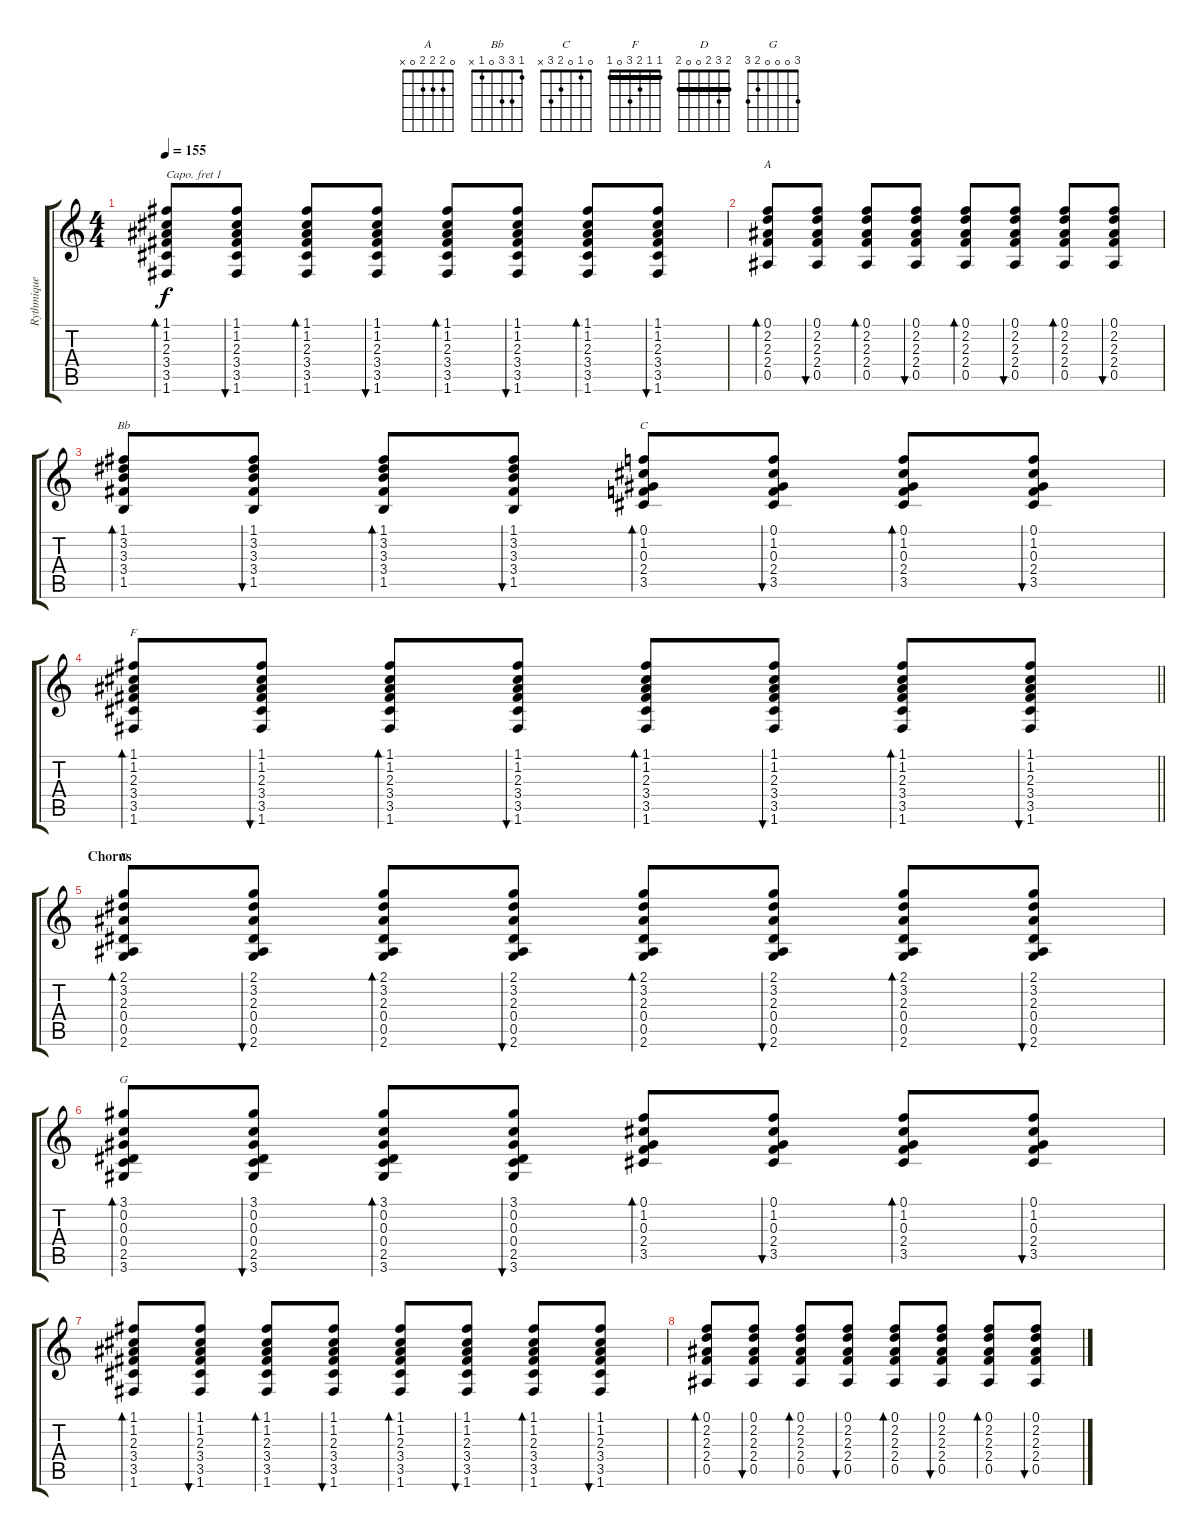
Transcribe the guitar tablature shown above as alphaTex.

\track ("Rythmique" "Rythmique") {instrument acousticguitarsteel}
\staff {score tabs}
\capo 1
\tuning (E4 B3 G3 D3 A2 E2) {hide}
\chord ("A" 0 2 2 2 0 x)
\chord ("Bb" 1 3 3 0 1 x)
\chord ("C" 0 1 0 2 3 x)
\chord ("F" 1 1 2 3 0 1) {barre 1}
\chord ("D" 2 3 2 0 0 2) {barre 2}
\chord ("G" 3 0 0 0 2 3)
\ts (4 4)
\tempo 155
\clef g2
\ks c
(1.1 1.2 2.3 3.4 3.5 1.6).8{bd 60 dy f} (1.1 1.2 2.3 3.4 3.5 1.6).8{bu 60} (1.1 1.2 2.3 3.4 3.5 1.6).8{bd 60} (1.1 1.2 2.3 3.4 3.5 1.6).8{bu 60} (1.1 1.2 2.3 3.4 3.5 1.6).8{bd 60} (1.1 1.2 2.3 3.4 3.5 1.6).8{bu 60} (1.1 1.2 2.3 3.4 3.5 1.6).8{bd 60} (1.1 1.2 2.3 3.4 3.5 1.6).8{bu 60} |
(0.1 2.2 2.3 2.4 0.5).8{bd 60 ch "A"} (0.1 2.2 2.3 2.4 0.5).8{bu 60} (0.1 2.2 2.3 2.4 0.5).8{bd 60} (0.1 2.2 2.3 2.4 0.5).8{bu 60} (0.1 2.2 2.3 2.4 0.5).8{bd 60} (0.1 2.2 2.3 2.4 0.5).8{bu 60} (0.1 2.2 2.3 2.4 0.5).8{bd 60} (0.1 2.2 2.3 2.4 0.5).8{bu 60} |
(1.1 3.2 3.3 3.4 1.5).8{bd 60 ch "Bb"} (1.1 3.2 3.3 3.4 1.5).8{bu 60} (1.1 3.2 3.3 3.4 1.5).8{bd 60} (1.1 3.2 3.3 3.4 1.5).8{bu 60} (0.1 1.2 0.3 2.4 3.5).8{bd 60 ch "C"} (0.1 1.2 0.3 2.4 3.5).8{bu 60} (0.1 1.2 0.3 2.4 3.5).8{bd 60} (0.1 1.2 0.3 2.4 3.5).8{bu 60} |
\barLineRight lightlight
(1.1 1.2 2.3 3.4 3.5 1.6).8{bd 60 ch "F"} (1.1 1.2 2.3 3.4 3.5 1.6).8{bu 60} (1.1 1.2 2.3 3.4 3.5 1.6).8{bd 60} (1.1 1.2 2.3 3.4 3.5 1.6).8{bu 60} (1.1 1.2 2.3 3.4 3.5 1.6).8{bd 60} (1.1 1.2 2.3 3.4 3.5 1.6).8{bu 60} (1.1 1.2 2.3 3.4 3.5 1.6).8{bd 60} (1.1 1.2 2.3 3.4 3.5 1.6).8{bu 60} |
\section ("" "Chorus")
(2.1 3.2 2.3 0.4 0.5 2.6).8{bd 60 ch "D"} (2.1 3.2 2.3 0.4 0.5 2.6).8{bu 60} (2.1 3.2 2.3 0.4 0.5 2.6).8{bd 60} (2.1 3.2 2.3 0.4 0.5 2.6).8{bu 60} (2.1 3.2 2.3 0.4 0.5 2.6).8{bd 60} (2.1 3.2 2.3 0.4 0.5 2.6).8{bu 60} (2.1 3.2 2.3 0.4 0.5 2.6).8{bd 60} (2.1 3.2 2.3 0.4 0.5 2.6).8{bu 60} |
(3.1 0.2 0.3 0.4 2.5 3.6).8{bd 60 ch "G"} (3.1 0.2 0.3 0.4 2.5 3.6).8{bu 60} (3.1 0.2 0.3 0.4 2.5 3.6).8{bd 60} (3.1 0.2 0.3 0.4 2.5 3.6).8{bu 60} (0.1 1.2 0.3 2.4 3.5).8{bd 60} (0.1 1.2 0.3 2.4 3.5).8{bu 60} (0.1 1.2 0.3 2.4 3.5).8{bd 60} (0.1 1.2 0.3 2.4 3.5).8{bu 60} |
(1.1 1.2 2.3 3.4 3.5 1.6).8{bd 60} (1.1 1.2 2.3 3.4 3.5 1.6).8{bu 60} (1.1 1.2 2.3 3.4 3.5 1.6).8{bd 60} (1.1 1.2 2.3 3.4 3.5 1.6).8{bu 60} (1.1 1.2 2.3 3.4 3.5 1.6).8{bd 60} (1.1 1.2 2.3 3.4 3.5 1.6).8{bu 60} (1.1 1.2 2.3 3.4 3.5 1.6).8{bd 60} (1.1 1.2 2.3 3.4 3.5 1.6).8{bu 60} |
(0.1 2.2 2.3 2.4 0.5).8{bd 60} (0.1 2.2 2.3 2.4 0.5).8{bu 60} (0.1 2.2 2.3 2.4 0.5).8{bd 60} (0.1 2.2 2.3 2.4 0.5).8{bu 60} (0.1 2.2 2.3 2.4 0.5).8{bd 60} (0.1 2.2 2.3 2.4 0.5).8{bu 60} (0.1 2.2 2.3 2.4 0.5).8{bd 60} (0.1 2.2 2.3 2.4 0.5).8{bu 60}
